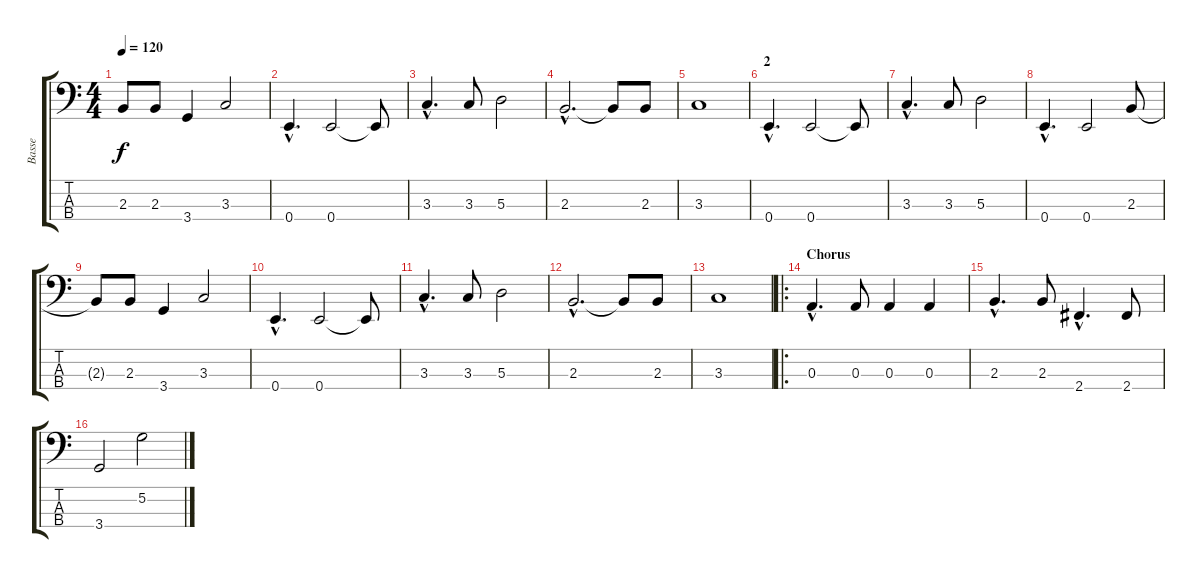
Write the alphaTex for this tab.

\track ("Basse" "Basse") {instrument electricbassfinger}
\staff {score tabs}
\tuning (G2 D2 A1 E1) {hide}
\ts (4 4)
\tempo 120
\clef f4
\ks c
2.3{t}.8{dy f} 2.3.8 3.4.4 3.3.2 |
0.4{hac}.4{d} 0.4.2 0.4{t}.8 |
3.3{hac}.4{d} 3.3.8 5.3.2 |
2.3{hac}.2{d} 2.3{t}.8 2.3.8 |
3.3.1 |
\section ("" "2")
0.4{hac}.4{d} 0.4.2 0.4{t}.8 |
3.3{hac}.4{d} 3.3.8 5.3.2 |
0.4{hac}.4{d} 0.4.2 2.3.8 |
2.3{t}.8 2.3.8 3.4.4 3.3.2 |
0.4{hac}.4{d} 0.4.2 0.4{t}.8 |
3.3{hac}.4{d} 3.3.8 5.3.2 |
2.3{hac}.2{d} 2.3{t}.8 2.3.8 |
3.3.1 |
\ro
\section ("" "Chorus")
0.3{hac}.4{d} 0.3.8 0.3.4 0.3.4 |
2.3{hac}.4{d} 2.3.8 2.4{hac}.4{d} 2.4.8 |
3.4.2 5.2.2
